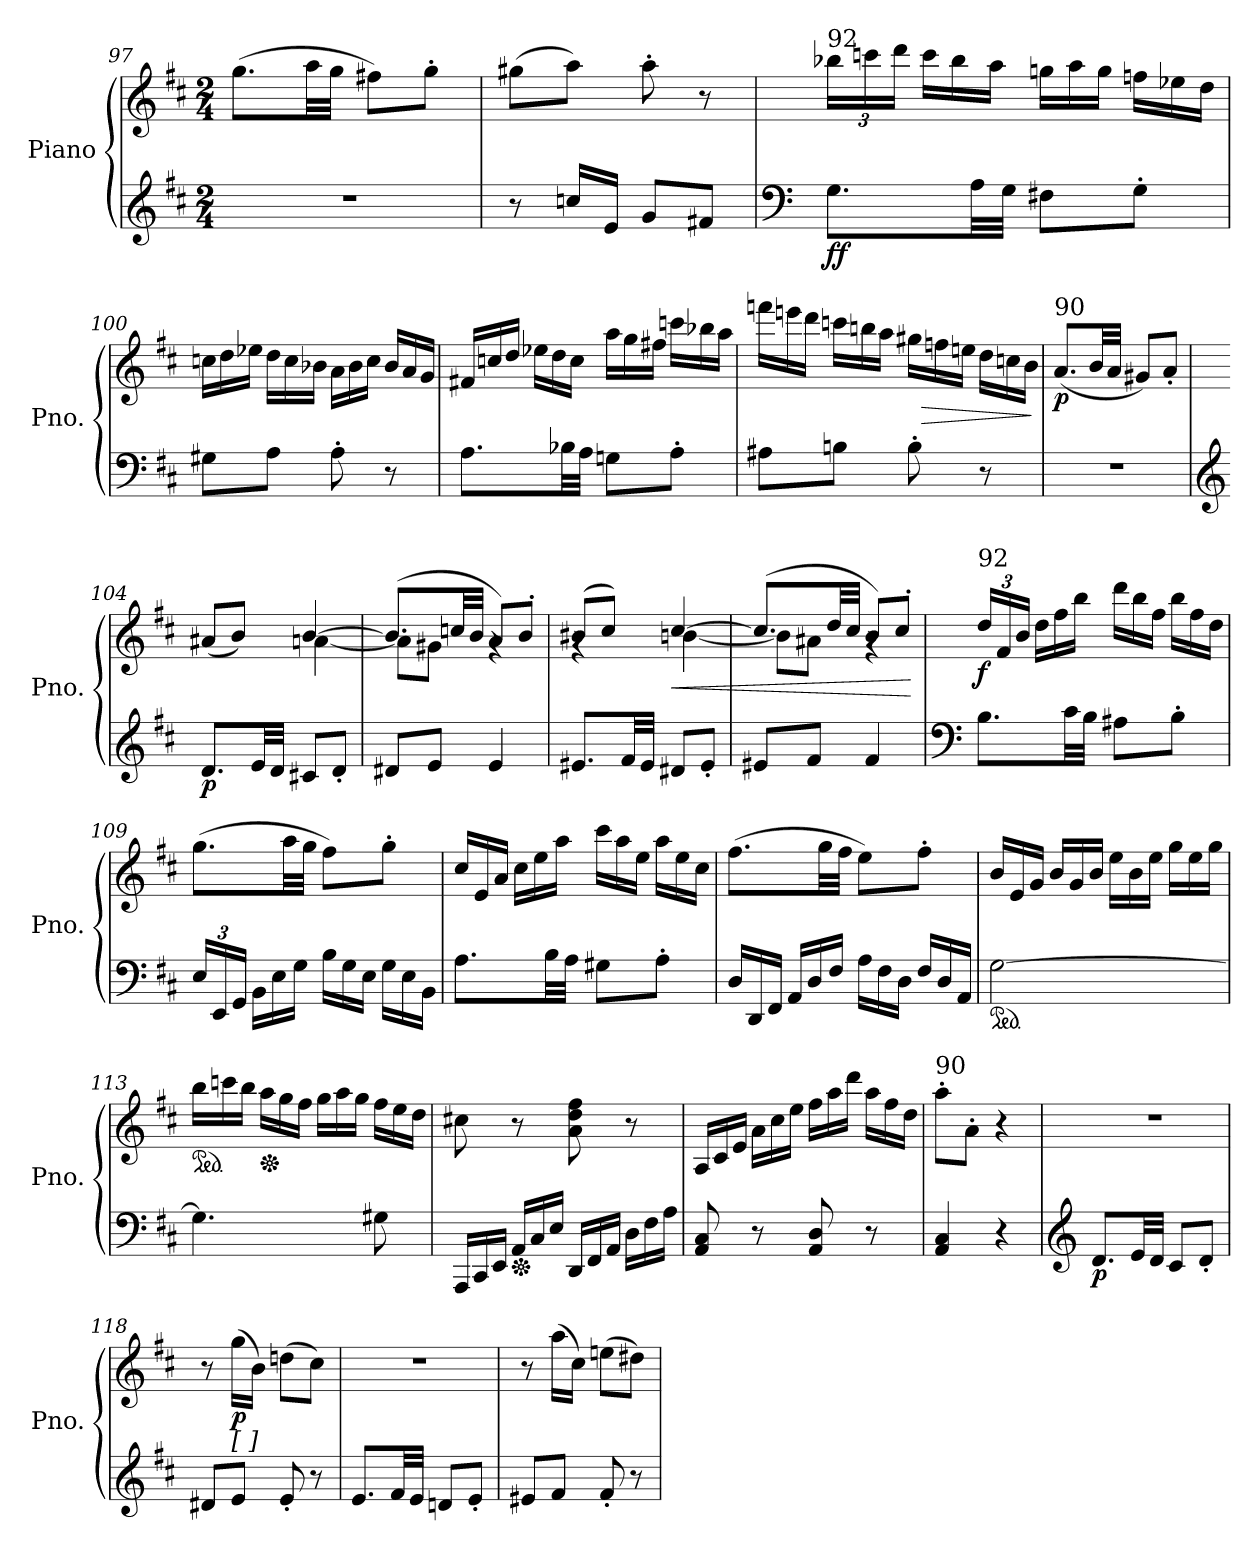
**kern	**kern	**dynam
*part1	*part1	*part1
*staff2	*staff1	*staff1/2
*I"Piano	*	*
*I'Pno.	*	*
*clefG2	*clefG2	*
*k[f#c#]	*k[f#c#]	*
*M2/4	*M2/4	*
=97	=97	=97
2r	(>8.gg\L	.
.	32aa\LL	.
.	32gg\JJJ	.
.	8ff#X\L)	.
.	8gg'\J	.
=98	=98	=98
8r	(>8gg#X\L	.
16ccn/LL	8aa\J)	.
16e/JJ	.	.
8g/L	8aa'\	.
8f#X/J	8r	.
=99	=99	=99
*clefF4	*	*
*	*Xbrackettup	*
!	!LO:TX:a:t=92	!
!	!	!LO:DY:b=2
!	!	!LO:DY:n=1:b
8.G\L	24bb-X\LL	f f
.	24cccn\	.
.	24ddd\JJ	.
*	*Xtuplet	*
.	24ccc\LL	.
.	24bb-\	.
32A\LL	.	.
.	24aa\JJ	.
32G\JJJ	.	.
8F#X\L	24ggni\LL	.
.	24aa\	.
.	24gg\JJ	.
8G'\J	24ffn\LL	.
.	24ee-X\	.
.	24dd\JJ	.
!!LO:LB:g=z
=100	=100	=100
8G#X\L	24ccn\LL	.
.	24dd\	.
.	24ee-X\JJ	.
8A\J	24dd\LL	.
.	24cc\	.
.	24b-X\JJ	.
8A'\	24a\LL	.
.	24b-\	.
.	24cc\JJ	.
8r	24b-/LL	.
.	24a/	.
.	24g/JJ	.
=101	=101	=101
8.A\L	24f#X/LL	.
.	24ccn/	.
.	24dd/JJ	.
.	24ee-X\LL	.
.	24dd\	.
32B-X\LL	.	.
.	24cc\JJ	.
32A\JJJ	.	.
8Gn\L	24aa\LL	.
.	24gg\	.
.	24ff#X\JJ	.
8A'\J	24cccn\LL	.
.	24bb-X\	.
.	24aa\JJ	.
=102	=102	=102
8A#X\L	24fffn\LL	.
.	24eeen\	.
.	24ddd\JJ	.
8Bn\J	24cccn\LL	.
.	24bbn\	.
.	24aa\JJ	.
8B'\	24gg#X\LL	.
!	!	!LO:HP:b
.	24ffn\	>
.	24eeni\JJ	.
8r	24dd\LL	.
.	24ccn\	.
.	24b\JJ	.
.	.	]
!!LO:LB:g=z
=103	=103	=103
!	!LO:TX:a:t=90	!
!	!	!LO:DY:b
2r	(<8.a/L	p
.	32b/LL	.
.	32a/JJJ	.
.	8g#X/L)	.
.	8a'/J	.
=104	=104	=104
*clefG2	*	*
*	*^	*
!	!	!	!LO:DY:b=2
8.d/L	(<8a#X/L	4ryy	p
.	8b/J)	.	.
32e/LL	.	.	.
32d/JJJ	.	.	.
8c#X/L	[4b/	[4an\	.
8d'/J	.	.	.
=105	=105	=105	=105
8d#X/L	(>8.b/L]	8a\L]	.
8e/J	.	8g#X\J	.
.	32ccn/LL	.	.
.	32b/JJJ	.	.
4e/	8a/L)	4rg	.
.	8b'/J	.	.
=106	=106	=106	=106
8.e#X/L	(>8b#X/L	4rg	.
.	8cc#i/J)	.	.
32f#/LL	.	.	.
32e#/JJJ	.	.	.
!	!	!	!LO:HP:b
8d#X/L	[4cc#/	[4bn\	<
8e#'/J	.	.	.
=107	=107	=107	=107
8e#X/L	(>8.cc#/L]	8b\L]	.
8f#/J	.	8a#X\J	.
.	32dd/LL	.	.
.	32cc#/JJJ	.	.
4f#/	8b/L)	4rg	.
.	8cc#'/J	.	.
*	*v	*v	*
.	.	[
!!LO:PB:g=z
=108	=108	=108
*clefF4	*	*
*	*tuplet	*
!	!LO:TX:a:t=92	!
!	!	!LO:DY:b
8.B\L	24dd/LL	f
.	24f#/	.
.	24b/JJ	.
*	*Xtuplet	*
.	24dd\LL	.
.	24ff#\	.
32c#\LL	.	.
.	24bb\JJ	.
32B\JJJ	.	.
8A#X\L	24ddd\LL	.
.	24bb\	.
.	24ff#\JJ	.
8B'\J	24bb\LL	.
.	24ff#\	.
.	24dd\JJ	.
=109	=109	=109
*Xbrackettup	*	*
24E/LL	(>8.gg\L	.
24EE/	.	.
24GG/JJ	.	.
*Xtuplet	*	*
24BB\LL	.	.
24E\	.	.
.	32aa\LL	.
24G\JJ	.	.
.	32gg\JJJ	.
24B\LL	8ff#\L)	.
24G\	.	.
24E\JJ	.	.
24G\LL	8gg'\J	.
24E\	.	.
24BB\JJ	.	.
=110	=110	=110
8.A\L	24cc#/LL	.
.	24e/	.
.	24a/JJ	.
.	24cc#\LL	.
.	24ee\	.
32B\LL	.	.
.	24aa\JJ	.
32A\JJJ	.	.
8G#X\L	24ccc#\LL	.
.	24aa\	.
.	24ee\JJ	.
8A'\J	24aa\LL	.
.	24ee\	.
.	24cc#\JJ	.
=111	=111	=111
24D/LL	(>8.ff#\L	.
24DD/	.	.
24FF#/JJ	.	.
24AA/LL	.	.
24D/	.	.
.	32gg\LL	.
24F#/JJ	.	.
.	32ff#\JJJ	.
24A\LL	8ee\L)	.
24F#\	.	.
24D\JJ	.	.
24F#/LL	8ff#'\J	.
24D/	.	.
24AA/JJ	.	.
!!LO:LB:g=z
=112	=112	=112
*ped	*	*
[2G\	24b/LL	.
.	24e/	.
.	24g/JJ	.
.	24b/LL	.
.	24g/	.
.	24b/JJ	.
.	24ee\LL	.
.	24b\	.
.	24ee\JJ	.
.	24gg\LL	.
.	24ee\	.
.	24gg\JJ	.
=113	=113	=113
*	*ped	*
4.G\]	24bb\LL	.
.	24cccn\	.
.	24bb\JJ	.
*	*Xped	*
.	24aa\LL	.
.	24gg\	.
.	24ff#\JJ	.
.	24gg\LL	.
.	24aa\	.
.	24gg\JJ	.
8G#X\	24ff#\LL	.
.	24ee\	.
.	24dd\JJ	.
=114	=114	=114
24AAA/LL	8cc#X\	.
24CC#/	.	.
24EE/JJ	.	.
*Xped	*	*
24AA/LL	8r	.
24C#/	.	.
24E/JJ	.	.
24DD/LL	8a\ 8dd\ 8ff#\	.
24FF#/	.	.
24AA/JJ	.	.
24D\LL	8r	.
24F#\	.	.
24A\JJ	.	.
=115	=115	=115
8AA/ 8C#/	24A/LL	.
.	24c#/	.
.	24e/JJ	.
8r	24a\LL	.
.	24cc#\	.
.	24ee\JJ	.
8AA/ 8D/	24ff#\LL	.
.	24aa\	.
.	24ddd\JJ	.
8r	24aa\LL	.
.	24ff#\	.
.	24dd\JJ	.
=116	=116	=116
!	!LO:TX:a:t=90	!
4AA/ 4C#/	8aa'\L	.
.	8a'\J	.
4r	4r	.
!!LO:LB:g=z
=117	=117	=117
*clefG2	*	*
!	!	!LO:DY:b=2
8.d/L	2r	p
32e/LL	.	.
32d/JJJ	.	.
8c#/L	.	.
8d'/J	.	.
=118	=118	=118
8d#X/L	8r	.
!	!LO:TX:b:t=[   ]	!
!	!	!LO:DY:b
8e/J	(>16gg\LL	p
.	16b\JJ)	.
8e'/	(>8ddni\L	.
8r	8cc#\J)	.
=119	=119	=119
8.e/L	2r	.
32f#/LL	.	.
32e/JJJ	.	.
8dn/L	.	.
8e'/J	.	.
=120	=120	=120
8e#X/L	8r	.
8f#/J	(>16aa\LL	.
.	16cc#\JJ)	.
8f#'/	(>8eeni\L	.
8r	8dd#X\J)	.
=	=	=
*-	*-	*-
